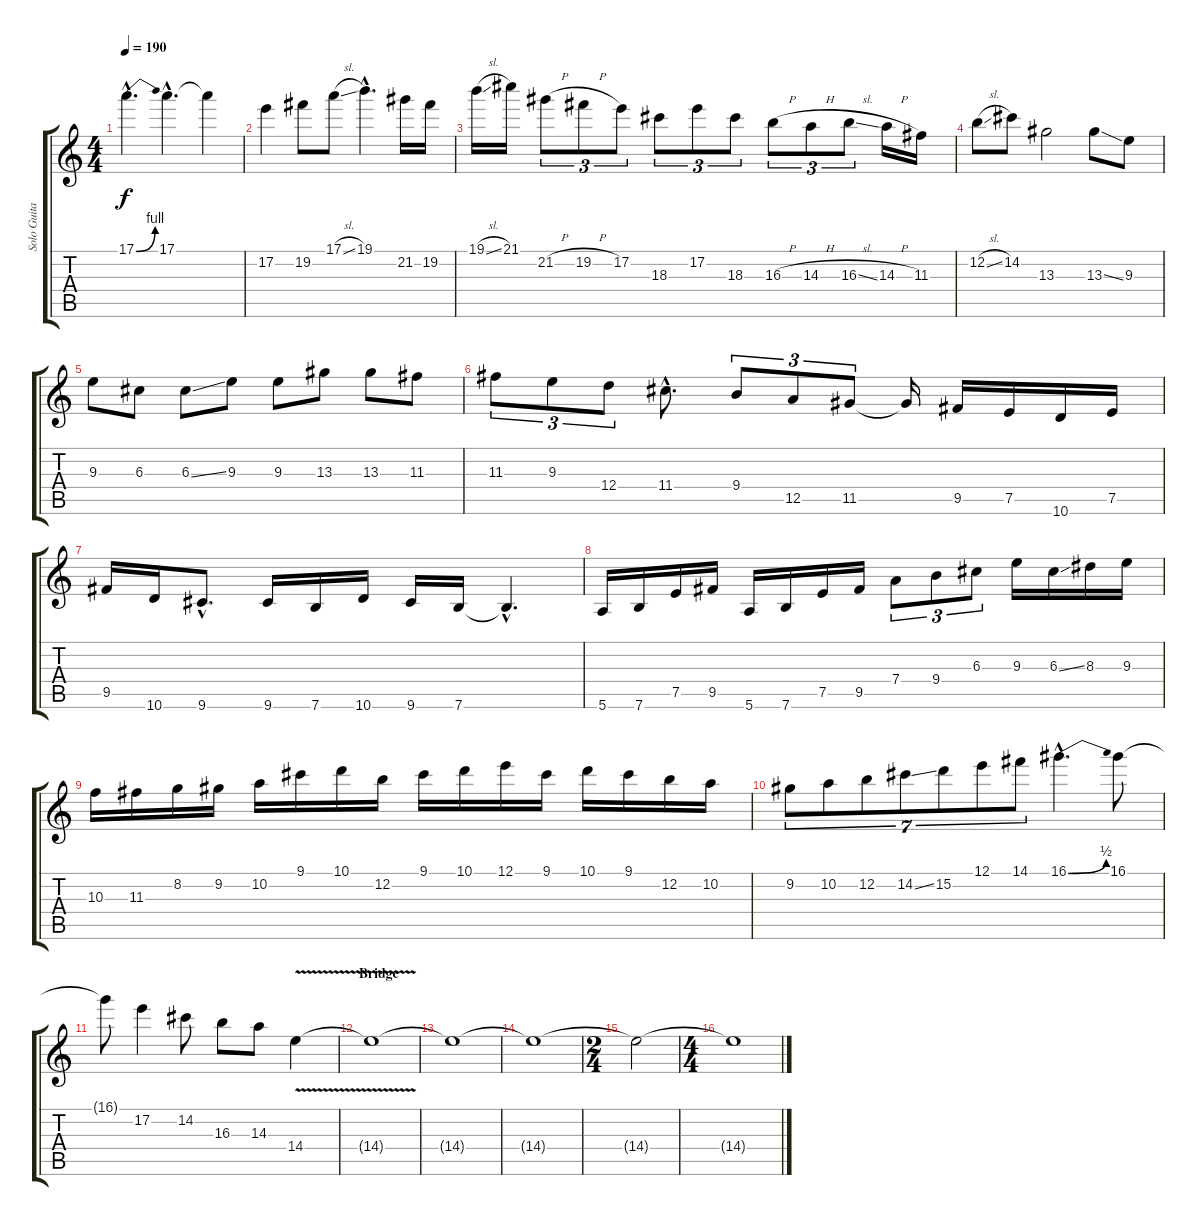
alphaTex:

\track ("Solo Guitar" "Solo Guita") {instrument overdrivenguitar}
\staff {score tabs}
\tuning (E4 B3 G3 D3 A2 E2) {hide}
\ts (4 4)
\tempo 190
\clef g2
\ks c
17.1{be (bend 0 0 60 4) hac}.4{d dy f} 17.1{hac}.4{d} 17.1{t}.4 |
17.2.4 19.2.8 17.1{sl}.8 19.1{hac}.4{d} 21.2.16 19.2.16 |
19.1{sl}.16 21.1.16 21.2{h}.8{tu (3 2)} 19.2{h}.8{tu (3 2)} 17.2.8{tu (3 2)} 18.3.8{tu (3 2)} 17.2.8{tu (3 2)} 18.3.8{tu (3 2)} 16.3{h}.8{tu (3 2)} 14.3{h}.8{tu (3 2)} 16.3{sl}.8{tu (3 2)} 14.3{h}.16 11.3.16 |
12.2{sl}.8 14.2.8 13.3.2 13.3{ss}.8 9.3.8 |
9.3.8 6.3.8 6.3{ss}.8 9.3.8 9.3.8 13.3.8 13.3.8 11.3.8 |
11.3.8{tu (3 2)} 9.3.8{tu (3 2)} 12.4.8{tu (3 2)} 11.4{hac}.8{d} 9.4.8{tu (3 2)} 12.5.8{tu (3 2)} 11.5.8{tu (3 2)} 11.5{t}.16 9.5.16 7.5.16 10.6.16 7.5.16 |
9.5.16 10.6.16 9.6{hac}.8{d} 9.6.16 7.6.16 10.6.16 9.6.16 7.6.16 7.6{hac t}.4{d} |
5.6.16 7.6.16 7.5.16 9.5.16 5.6.16 7.6.16 7.5.16 9.5.16 7.4.8{tu (3 2)} 9.4.8{tu (3 2)} 6.3.8{tu (3 2)} 9.3.16 6.3{ss}.16 8.3.16 9.3.16 |
10.3.16 11.3.16 8.2.16 9.2.16 10.2.16 9.1.16 10.1.16 12.2.16 9.1.16 10.1.16 12.1.16 9.1.16 10.1.16 9.1.16 12.2.16 10.2.16 |
9.2.8{tu (7 4)} 10.2.8{tu (7 4)} 12.2.8{tu (7 4)} 14.2{ss}.8{tu (7 4)} 15.2.8{tu (7 4)} 12.1.8{tu (7 4)} 14.1.8{tu (7 4)} 16.1{be (bend 0 0 60 2) hac}.4{d} 16.1.8 |
16.1{t}.8 17.2.4 14.2.8 16.3.8 14.3.8 14.4{v}.4 |
\section ("" "Bridge")
14.4{t}.1 |
14.4{t}.1 |
14.4{t}.1 |
\ts (2 4)
14.4{t}.2 |
\ts (4 4)
14.4{t}.1
